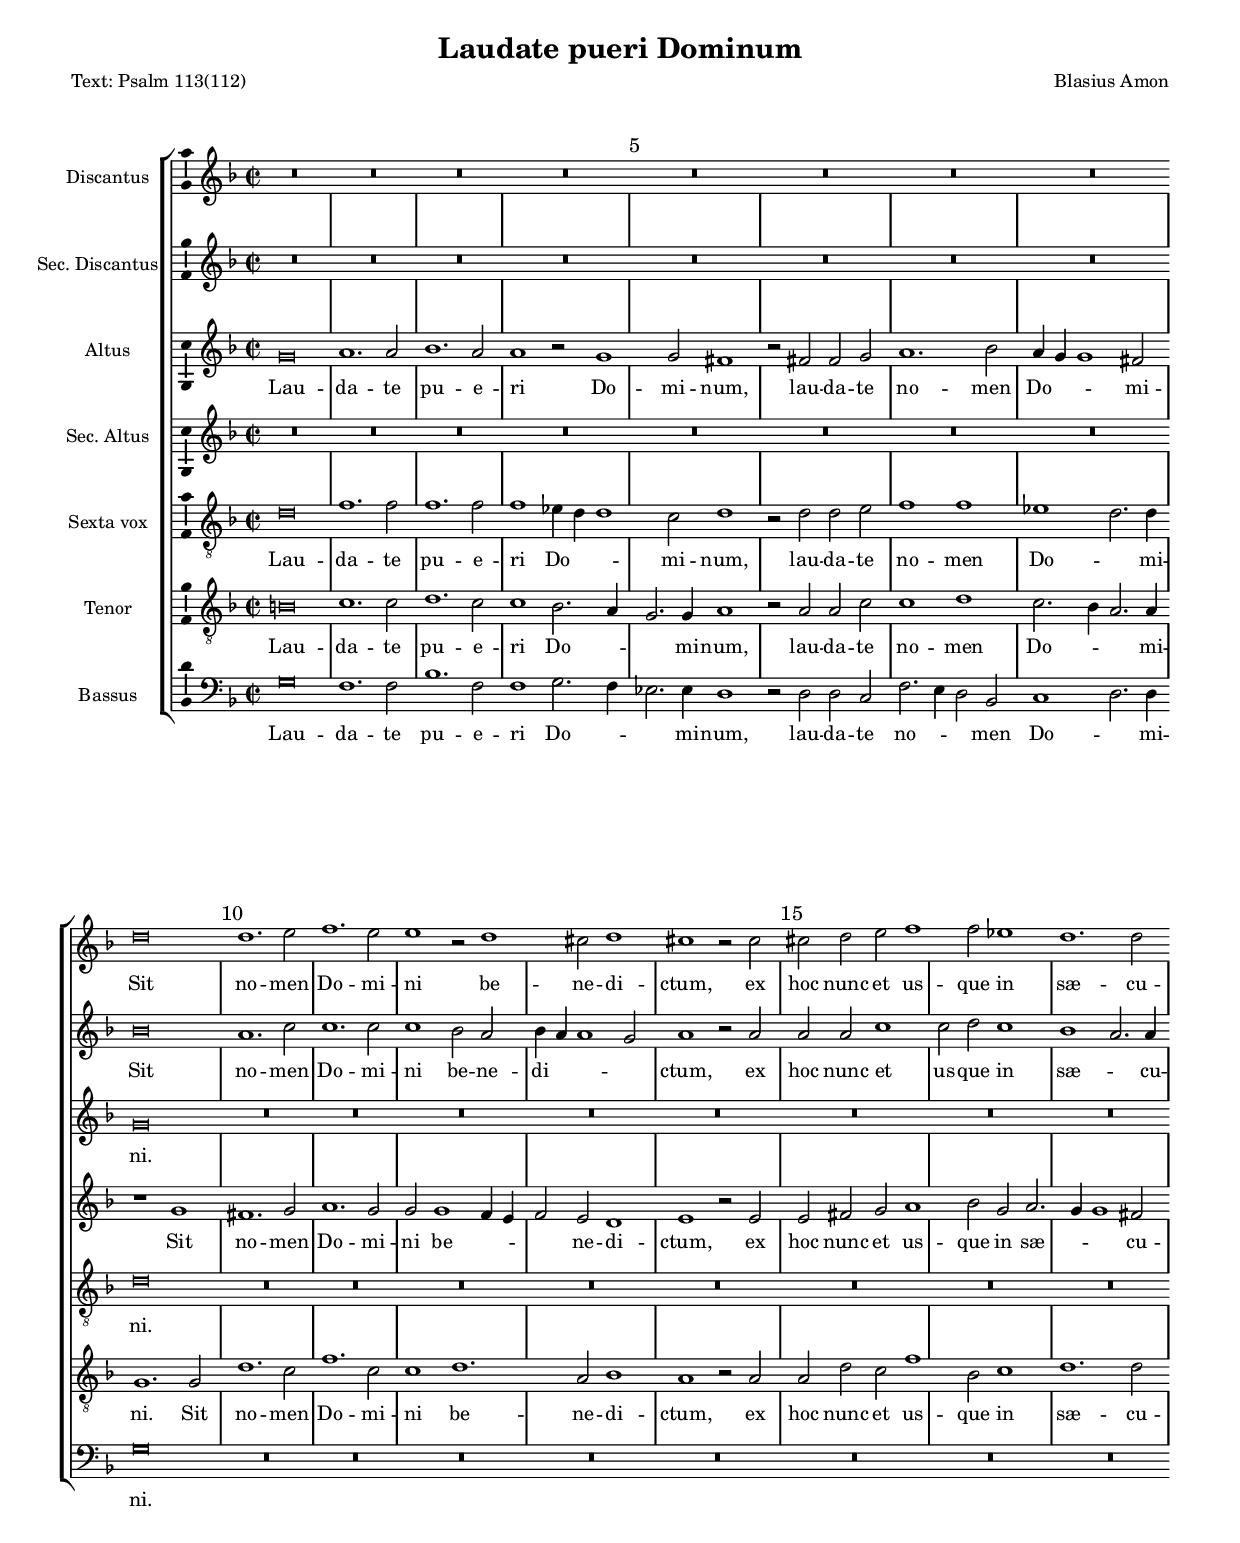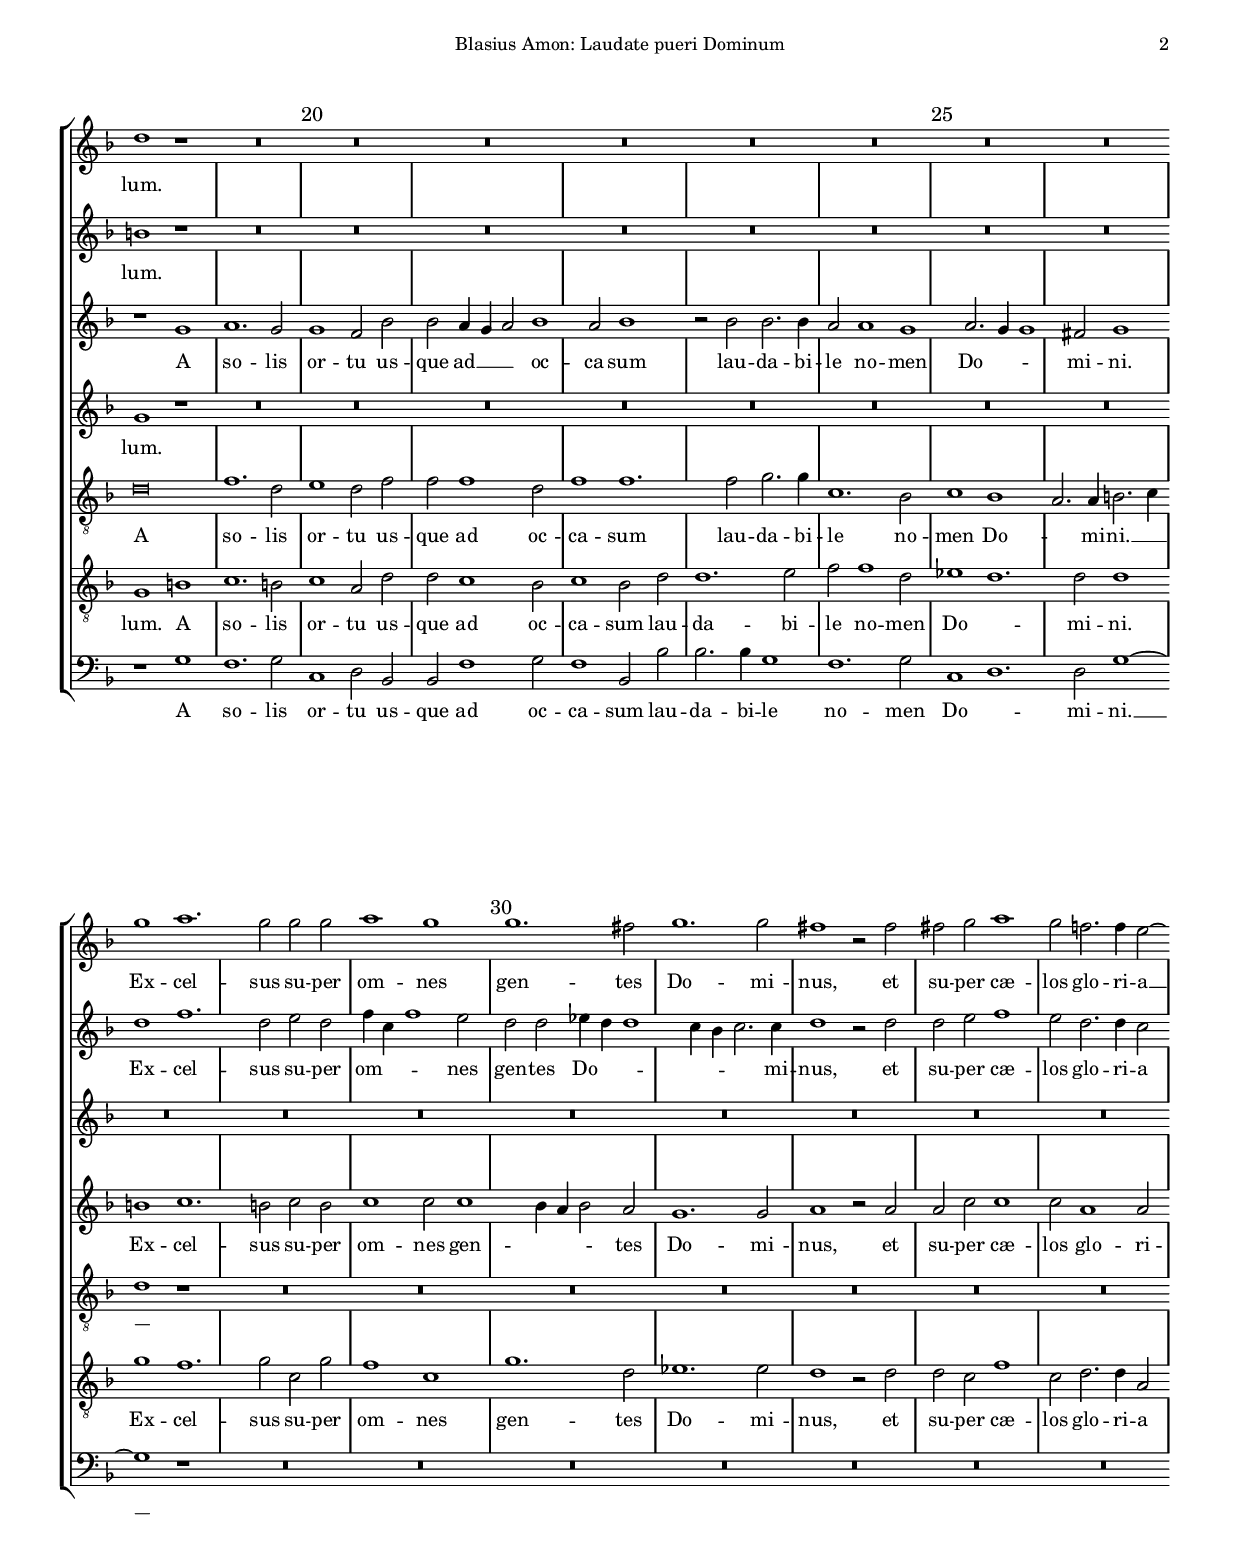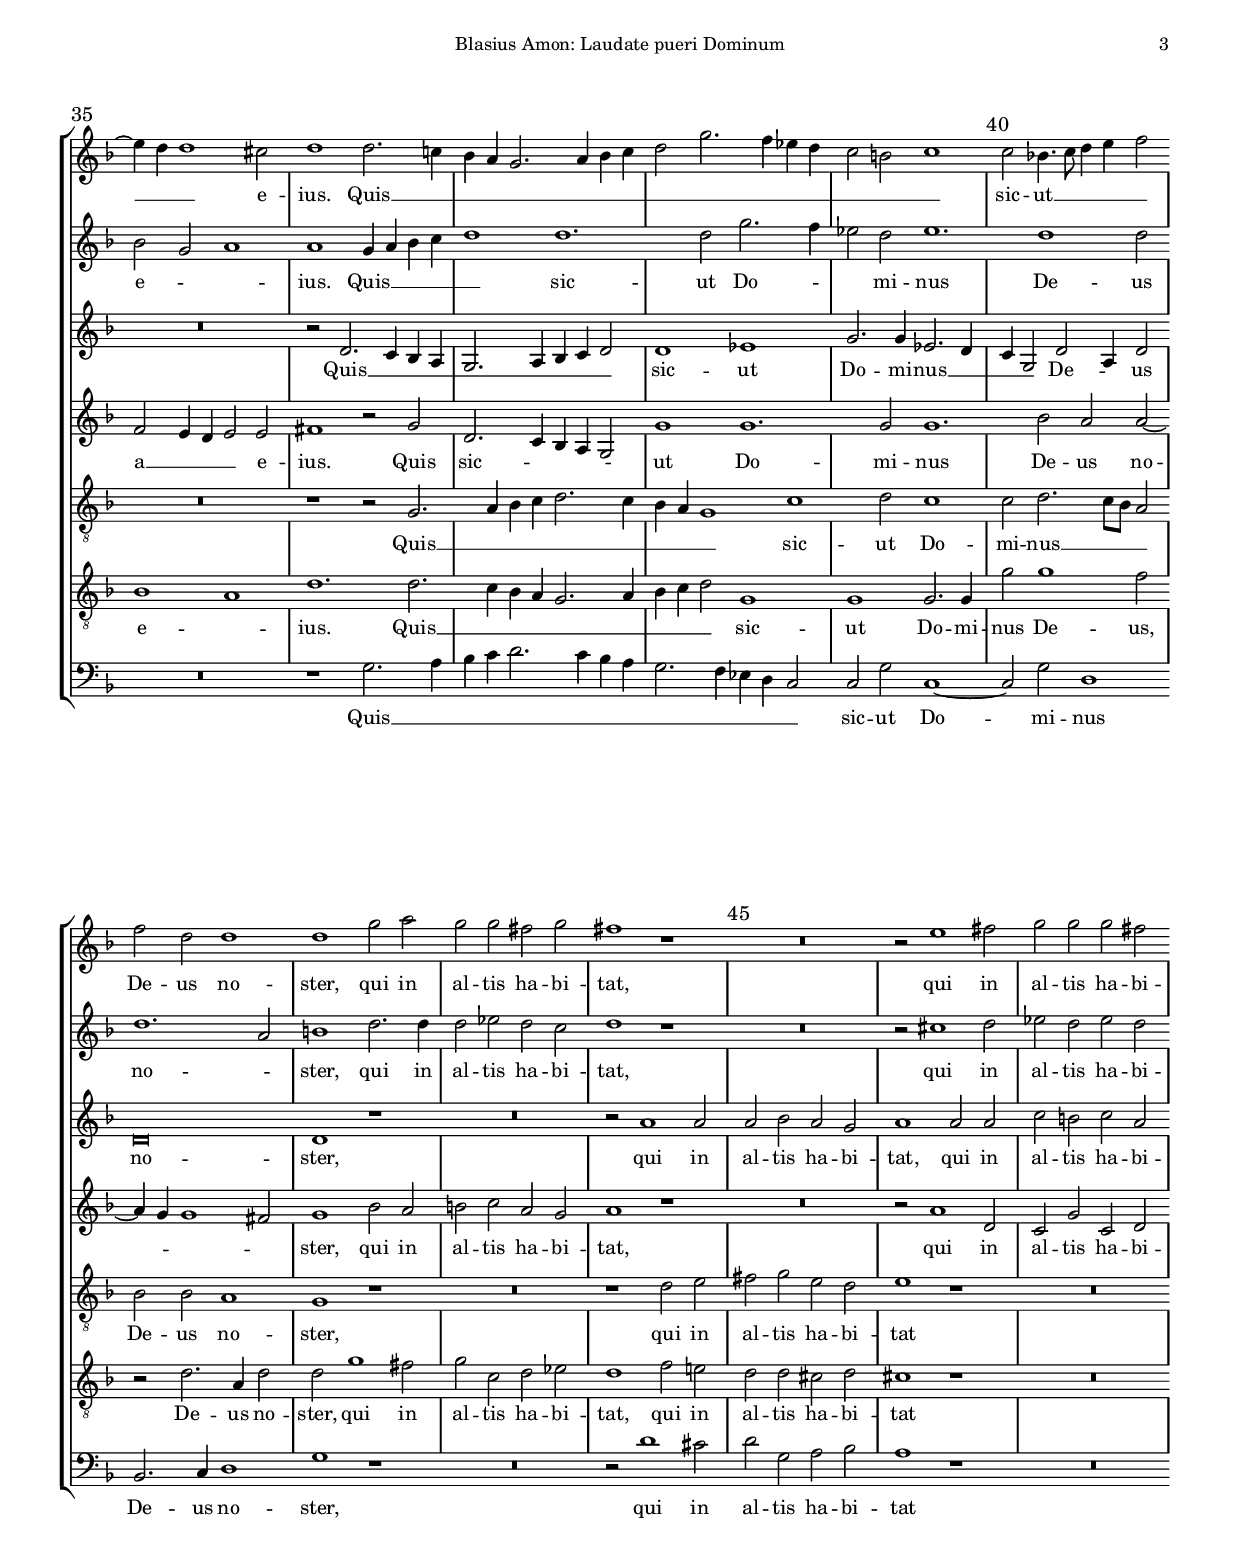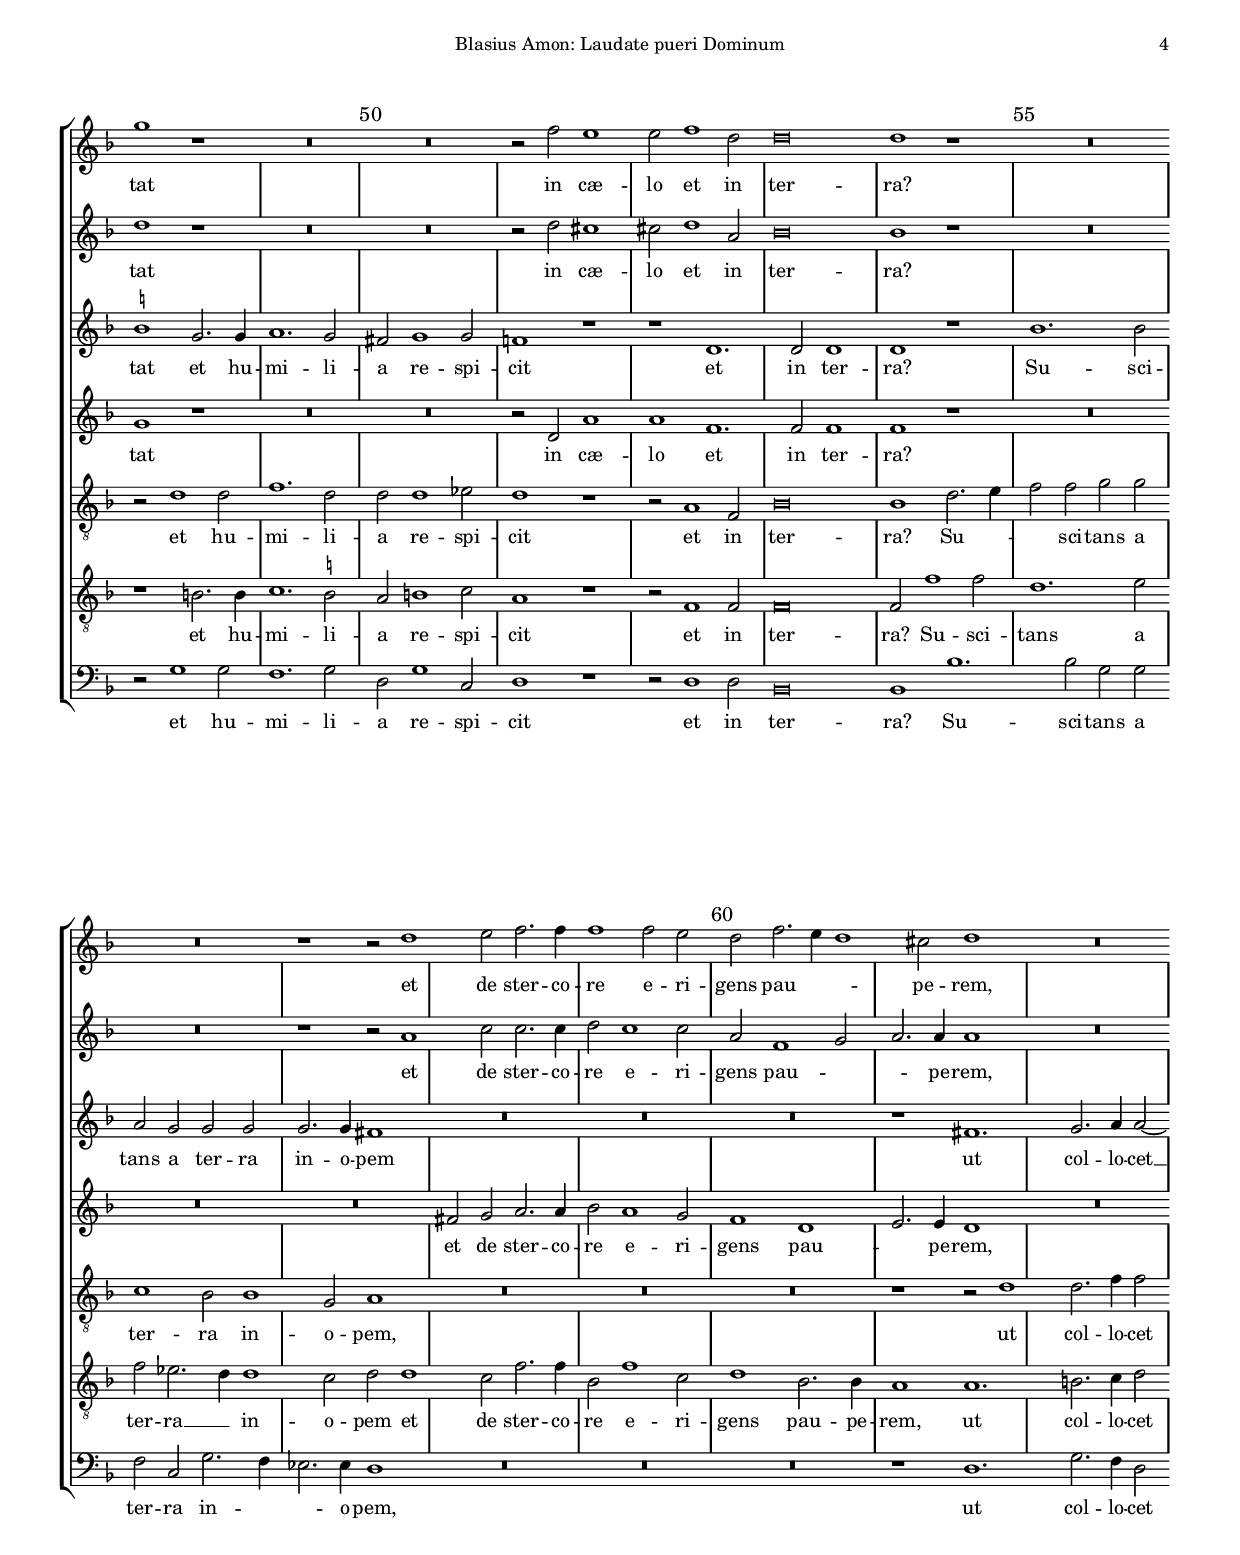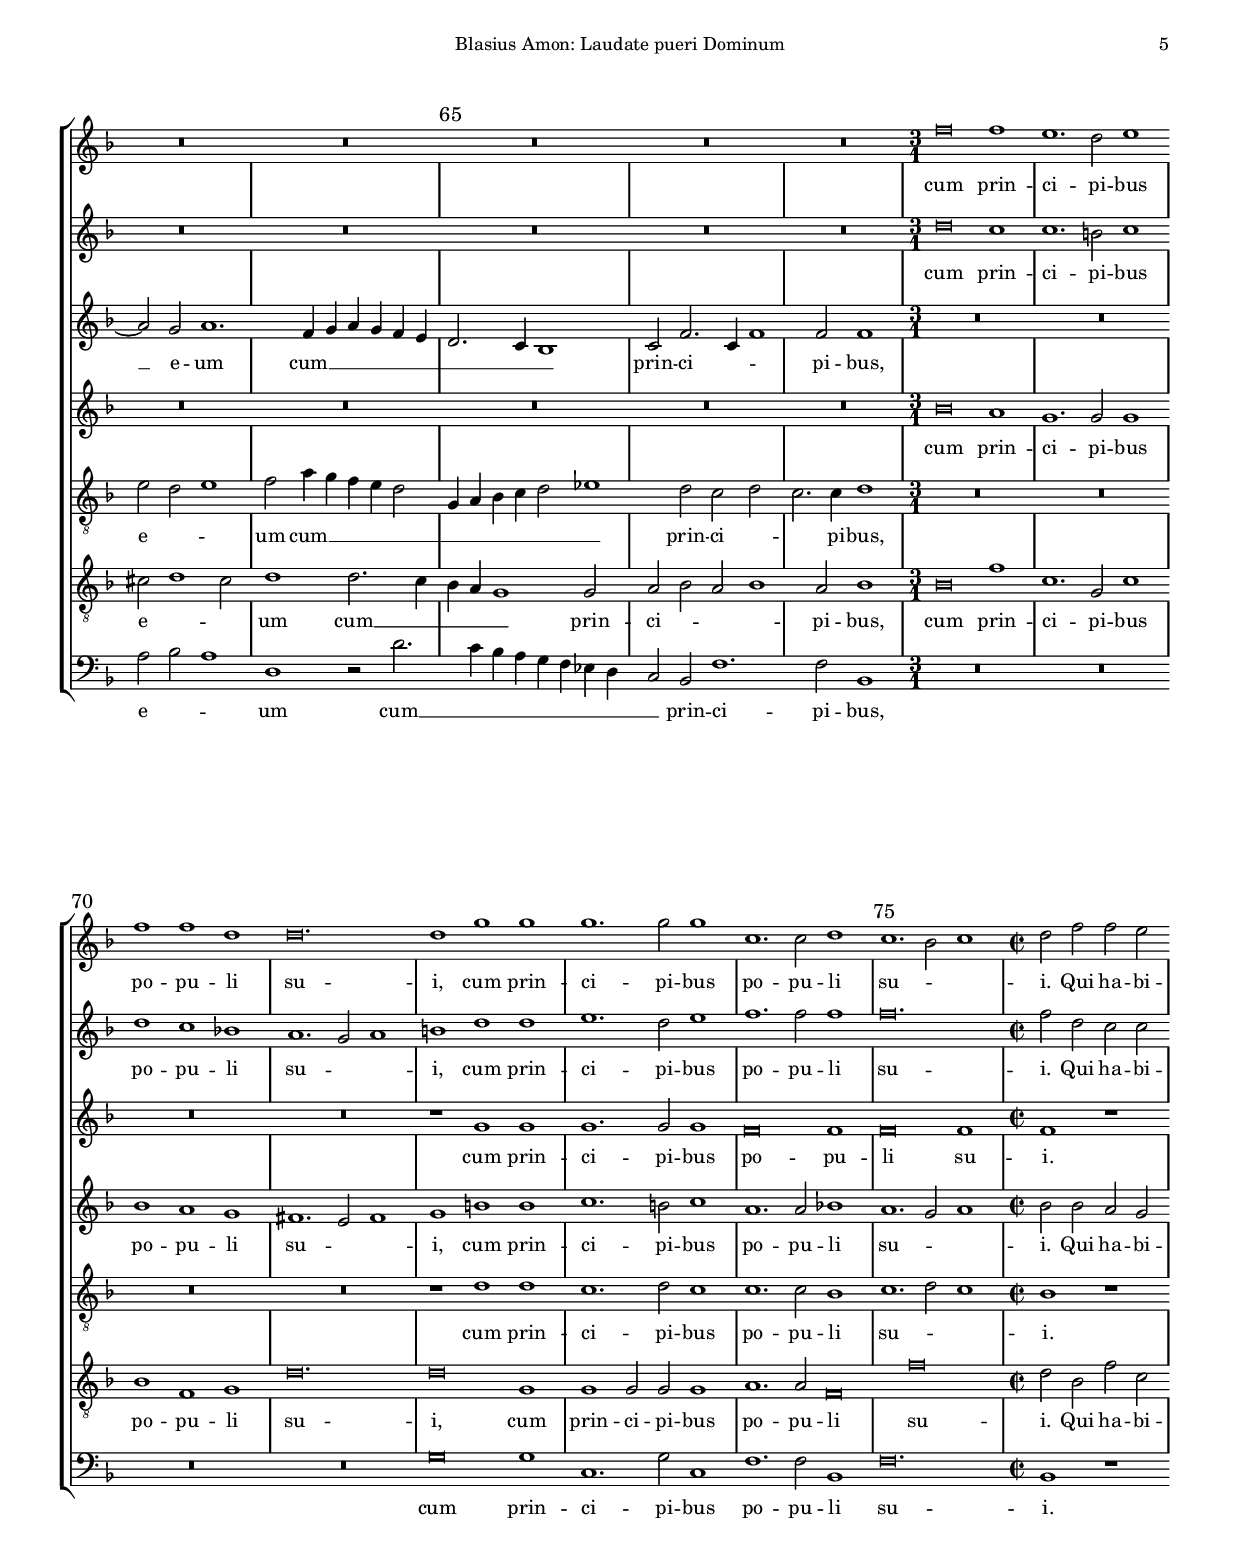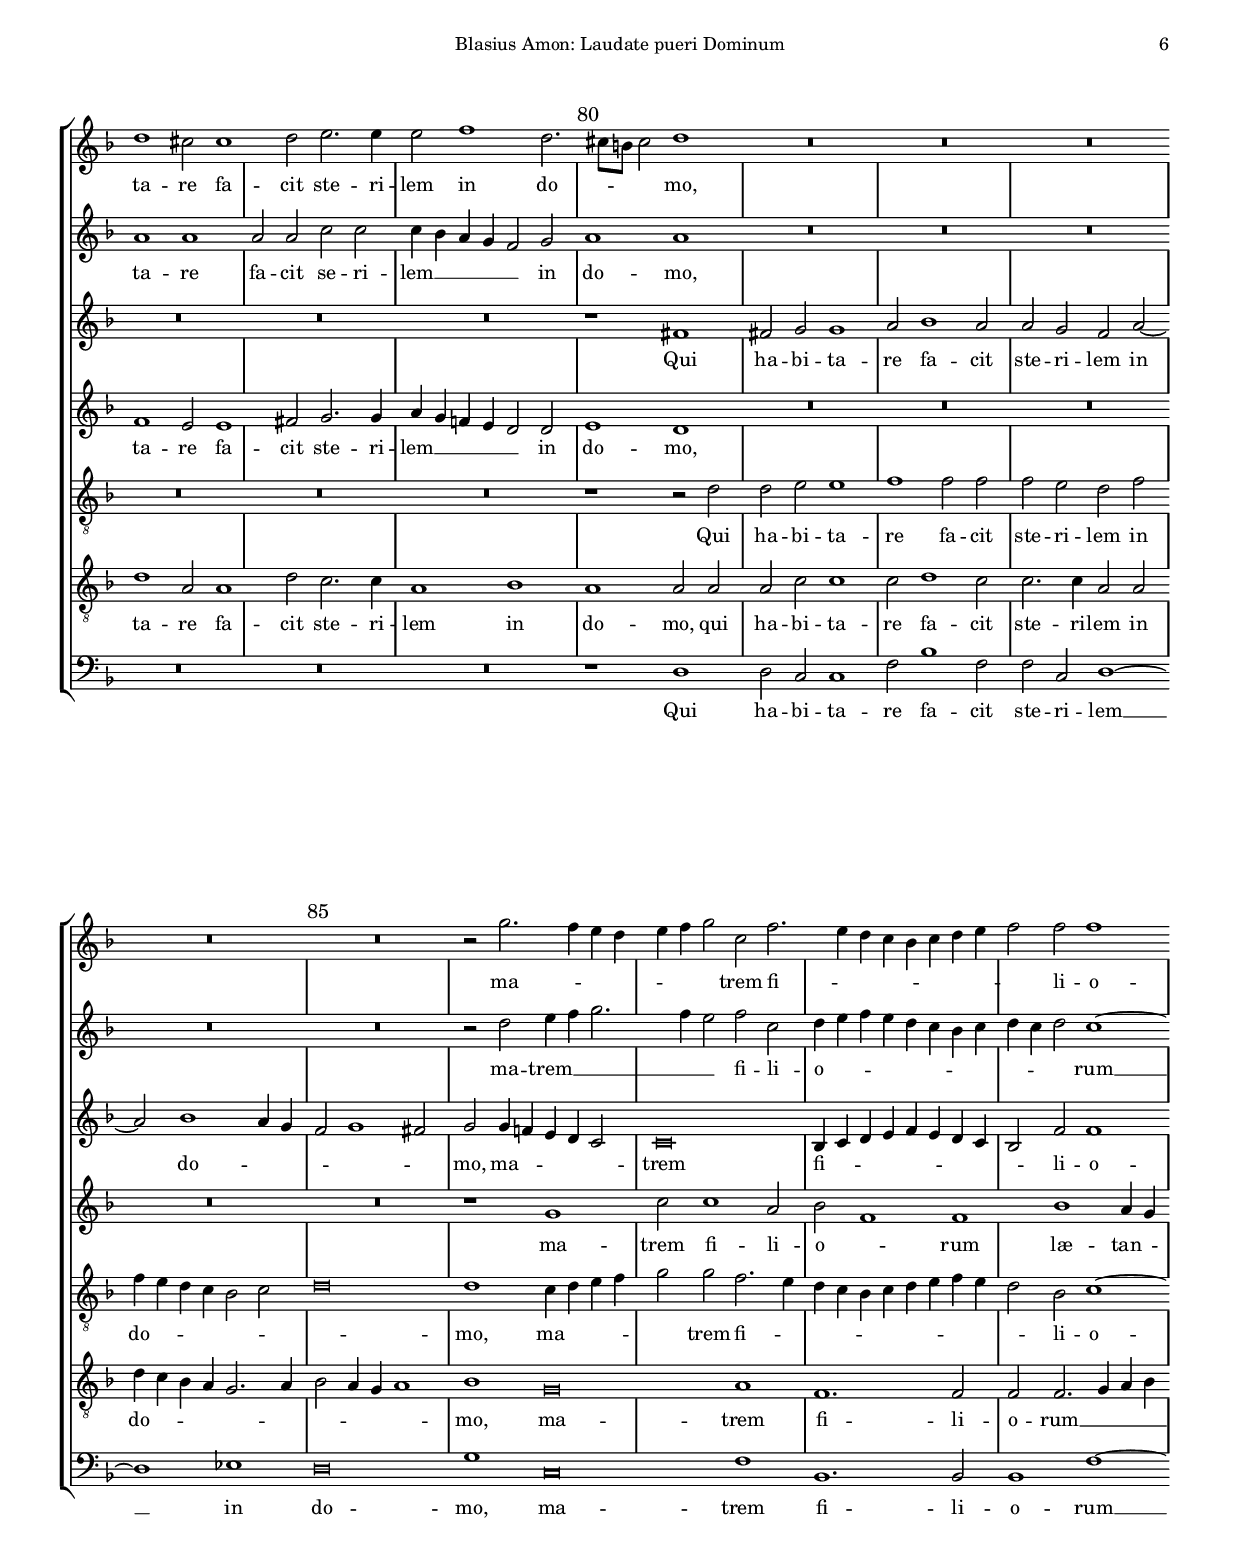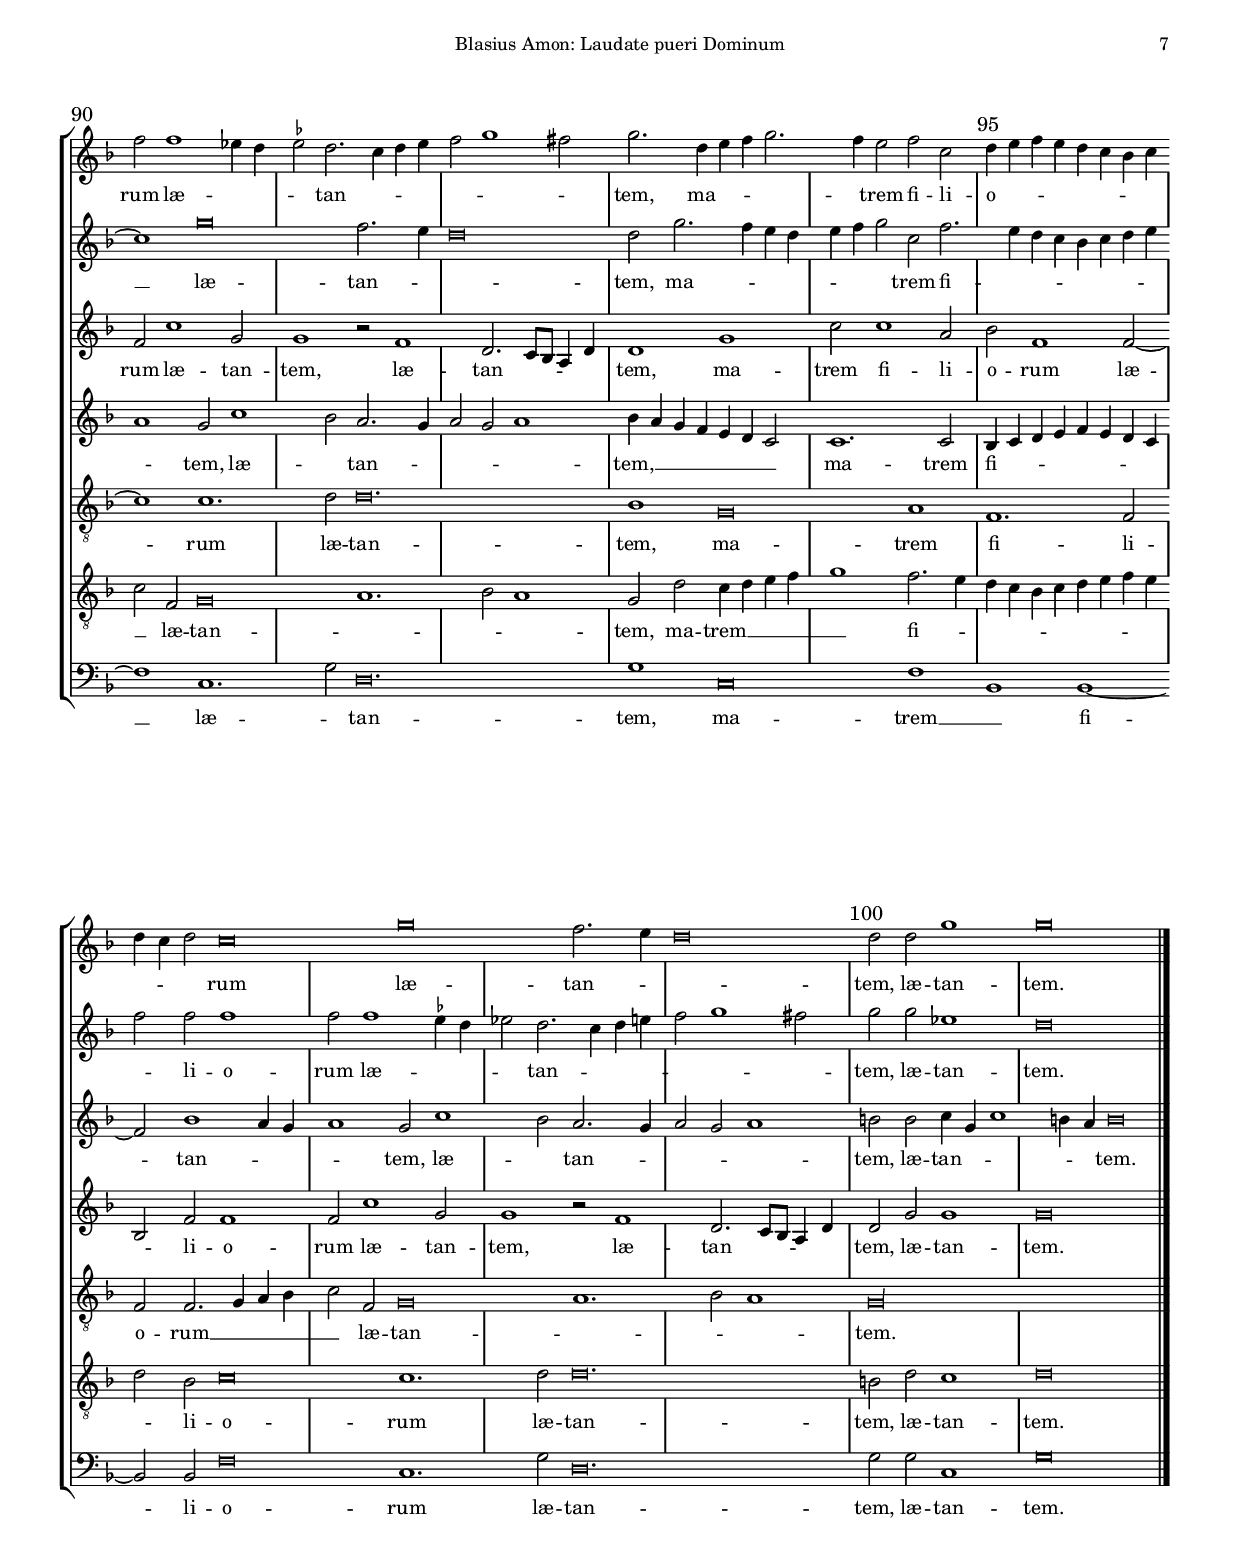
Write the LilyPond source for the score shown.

\version "2.24.1"
\language "deutsch"

% 21.9.2023
% Vorlage: DTÖ 73

% Schriftgroesse des ganzen Systems
#(set-global-staff-size 15.7)

\header {
  title = "Laudate pueri Dominum"
  composer = "Blasius Amon"
  poet = "Text: Psalm 113(112)"
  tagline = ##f
}

\paper {

  #(set-paper-size "a4")
  top-margin = 10
  bottom-margin = 10
  left-margin = 12
  right-margin = 12
  %Abstand der Noten von der Ueberschrift
  markup-system-spacing.padding = #6
  %Abstand der Noten von der Oberkante und der Kopfzeile
  top-system-spacing.padding = #6.5
  %Abstand von der Fußzeile zum untersten System
  last-bottom-spacing.minimum-distance = 25
  
  page-count = 7
  systems-per-page = 2
  
    evenHeaderMarkup = \markup \fill-line \unless \on-first-page { 
      ""
  \center-column { \line { "Blasius Amon: Laudate pueri Dominum" } }
  \if \should-print-page-number \fromproperty #'page:page-number-string }
  
  
  oddHeaderMarkup = \evenHeaderMarkup

  oddFooterMarkup = \markup \fill-line { 
    ""
    ""
    ""
      }
    }
    
allabrevevierer = \markup {
        \override #'(baseline-skip . 0)
        \line {
                \general-align #Y #CENTER
                \musicglyph #"timesig.C22"
        }
}

allabreve-vierer = {
  \once \override Staff.TimeSignature.stencil = #ly:text-interface::print
  \once \override Staff.TimeSignature.text = #allabrevevierer
  \time 4/2
}

acc = { \once \set suggestAccidentals = ##t }

hide_acc = { 
  \once \override Accidental.stencil = #ly:text-interface::print
  \once \override  Accidental.text = \markup { }
}


global = {
  \key f \major
  \allabreve-vierer
  \override NoteHead.style = #'baroque
  
  %Taktzahlen
  \override Score.BarNumber.break-visibility = #'#(#t #t #t)
  % sorgt dafuer, dass prinzipiell jeder Takt numeriert wird
  \set Score.barNumberVisibility = #(every-nth-bar-number-visible 5)
  % schraenkt die Sichtbarkeit wieder auf jeden 5. Takt ein
  \override Score.BarNumber.break-visibility = #end-of-line-invisible
  % verhindert, daß Taktzahlen am Zeilenanfang zusätzlich am Ende der vorigen Zeile erscheinen
  \override Score.BarNumber.self-alignment-X = #-1
  % positioniert die Taktzahl rechts vom Taktstrich
  \override Score.BarNumber.font-size = #1
  % macht die Taktzahl etwas groesser
  
  \set Score.tempoHideNote = ##t
  
  \hide Staff.BarLine
}


erste =  \relative c'' {
  \global
  R\breve*8 d\breve d1. e2 f1. e2 e1 r2 d1
  cis2 d1 cis r2 cis cis d e f1 f2 es1 d1. d2 d1 r R\breve*8
  g1 a1. g2 g g a1 g g1. fis2 g1. g2 fis1 r2 fis fis g a1 g2 f!2. f4 e2~
  e4 d4 d1 cis2 d1 d2. c!4 b a g2. a4 b c d2 g2. f4 es d c2 h c1 c2 b!4. c8 d4 e f2 f d d1 d g2 a
  g2 g fis g fis1 r R\breve r2 e1 fis2 g g g fis g1 r R\breve*2 r2 f e1 e2 f1 d2 d\breve d1 r
  R\breve*2 r1 r2 d1 e2 f2. f4 f1 f2 e d f2. e4 d1 cis2 d1 R\breve*6
  \time 3/1
  \tempo 2=255
  f\breve f1 e1. d2 e1 f f d d\breve. d1 g g g1. g2 g1 c,1. c2 d1 c1. b2 c1
  \allabreve-vierer
  \tempo 4=170
  d2 f f e d1 cis2 cis1 d2 e2. e4 e2 f1 d2. cis8 h cis2 d1 R\breve*5
  r2 g2. f4 e d e f g2 c, f2. e4 d c b c d e f2 f f1 f2 f1 es4 d \acc es2 d2. c4 d \hide_acc e f2 g1 fis2
  g2. d4 e f g2. f4 e2 f c d4 e f e d c b c d c d2 c\breve g' f2. e4 d\breve d2 d g1 g\breve
  \undo \hide Staff.BarLine \bar "|."
}

zweite = \relative c'' {
  \global
  R\breve*8 b\breve a1. c2 c1. c2 c1 b2 a
  b4 a a1 g2 a1 r2 a a a c1 c2 d c1 b a2. a4 h1 r R\breve*8
  d1 f1. d2 e d f4 c f1 e2 d d es4 d d1 c4 b c2. c4 d1 r2 d d e f1 e2 d2. d4 c2
  b2 g a1 a g4 a b c d1 d1. d2 g2. f4 es2 d es1. d1 d2 d1. a2 h1 d2. d4
  d2 es d c d1 r R\breve r2 cis1 d2 es d es d d1 r R\breve*2 r2 d cis1 cis2 d1 a2 b\breve b1 r
  R\breve*2 r1 r2 a1 c2 c2. c4 d2 c1 c2 a f1 g2 a2. a4 a1 R\breve*6
  \time 3/1
  d\breve c1 c1. h2 c1 d c b! a1. g2 a1 h d d e1. d2 e1 f1. f2 f1 f\breve.
  \allabreve-vierer
  f2 d c c a1 a a2 a c c c4 b a g f2 g a1 a R\breve*5
  r2 d2 e4 f g2. f4 e2 f c d4 e f e d c b c d c d2 c1~ c g'\breve f2. e4 d\breve
  d2 g2. f4 e d e f g2 c, f2. e4 d c b c d e f2 f f1 f2 f1 \acc es4 d es2 d2. c4 d e f2 g1 fis2 g g es1 d\breve
  \undo \hide Staff.BarLine \bar "|."
}

dritte = \relative c'' {
  \global
  g\breve a1. a2 b1. a2 a1 r2 g1 g2 fis1 r2 fis fis g a1. b2 a4 g g1 fis2 g\breve R\breve*8
  r1 g a1. g2 g1 f2 b b a4 g a2 b1 a2 b1 r2 b b2. b4
  a2 a1 g1 a2. g4 g1 fis2 g1 R\breve*9
  r2 d2. c4 b a g2. a4 b c d2 d1 es g2. g4 es2. d4 c g2 d' a4 d2 d\breve d1 r
  R\breve r2 a'1 a2 a b a g a1 a2 a c h c a \acc h1 g2. g4 a1. g2 fis g1 g2 f!1 r r d1. d2 d1 d r
  b'1. b2 a g g g g2. g4 fis1 R\breve*3 r1 fis1. g2. a4 a2~ a g2 a1. f4 g a g f e
  d2. c4 b1 c2 f2. c4 f1 f2 f1
  \time 3/1
  R\breve.*4 r1 g g g1. g2 g1 f\breve f1 f\breve f1
  \allabreve-vierer
  f1 r R\breve*3 r1 fis fis2 g g1 a2 b1 a2 a g f a~ a b1 a4 g
  f2 g1 fis2 g g4 f! e d c2 c\breve b4 c d e f e d c b2 f' f1 f2 c'1 g2 g1 r2 f1 d2. c8 b a4 d
  d1 g c2 c1 a2 b f1 f2~ f b1 a4 g a1 g2 c1 b2 a2. g4 a2 g a1 h2 h c4 g c1 h4 a h\breve*1/2
  \undo \hide Staff.BarLine \bar "|."
}

vierte = \relative c'' {
  \global
  R\breve*8 r1 g fis1. g2 a1. g2 g g1 f4 e
  f2 e d1 e r2 e e fis g a1 b2 g a2. g4 g1 fis2 g1 r R\breve*8
  h1 c1. h2 c h c1 c2 c1 b4 a b2 a g1. g2 a1 r2 a a c c1 c2 a1 a2
  f2 e4 d e2 e fis1 r2 g d2. c4 b a g2 g'1 g1. g2 g1. b2 a a~ a4 g4 g1 fis2 g1 b2 a
  h2 c a g a1 r R\breve r2 a1 d,2 c g' c, d g1 r R\breve*2 r2 d a'1 a f1. f2 f1 f r
  R\breve*3 fis2 g a2. a4 b2 a1 g2 f1 d e2. e4 d1 R\breve*6
  \time 3/1
  b'\breve a1 g1. g2 g1 b a g fis1. e2 fis1 g h h c1. h2 c1 a1. a2 b!1 a1. g2 a1
  \allabreve-vierer
  b2 b a g f1 e2 e1 fis2 g2. g4 a g f! e d2 d e1 d R\breve*5
  r1 g c2 c1 a2 b f1 f1 b1 a4 g a1 g2 c1 b2 a2. g4 a2 g a1
  b4 a g f e d c2 c1. c2 b4 c d e f e d c b2 f' f1 f2 c'1 g2 g1 r2 f1 d2. c8 b a4 d d2 g g1 g\breve
  \undo \hide Staff.BarLine \bar "|."
}

fuenfte = \relative c' {
  \global
  d\breve f1. f2 f1. f2 f1 es4 d d1 c2 d1 r2 d d e f1 f es d2. d4 d\breve R\breve*8
  d\breve f1. d2 e1 d2 f f f1 d2 f1 f1. f2 g2. g4
  c,1. b2 c1 b a2. a4 h2. c4 d1 r R\breve*8
  r1 r2 g,2. a4 b c d2. c4 b a g1 c1 d2 c1 c2 d2. c8 b a2 b b a1 g r
  R\breve r1 d'2 e fis g e d e1 r R\breve r2 d1 d2 f1. d2 d d1 es2 d1 r r2 a1 f2 b\breve b1 d2. e4
  f2 f g g c,1 b2 b1 g2 a1 R\breve*3 r1 r2 d1 d2. f4 f2 e d e1 f2 a4 g f e d2
  g,4 a b c d2 es1 d2 c d c2. c4 d1
  \time 3/1
  R\breve.*4 r1 d d c1. d2 c1 c1. c2 b1 c1. d2 c1
  \allabreve-vierer
  b1 r R\breve*3 r1 r2 d d e e1 f f2 f f e d f f4 e d c b2 c
  d\breve d1 c4 d e f g2 g f2. e4 d c b c d e f e d2 b c1~ c c1. d2 d\breve.
  b1 g\breve a1 f1. f2 f f2. g4 a b c2 f, g\breve a1. b2 a1 g\longa
  \undo \hide Staff.BarLine \bar "|."
}

sechste = \relative c' {
  \global
  h\breve c1. c2 d1. c2 c1 b2. a4 g2. g4 a1 r2 a2 a c c1 d c2. b4 a2. a4 g1. g2 d'1. c2 f1. c2 c1 d1.
  a2 b1 a r2 a a d c f1 b,2 c1 d1. d2 g,1 h c1. h2 c1 a2 d d c1 b2 c1 b2 d d1. e2
  f2 f1 d2 es1 d1. d2 d1 g f1. g2 c, g' f1 c g'1. d2 es1. es2 d1 r2 d d c f1 c2 d2. d4 a2
  b1 a d1. d2. c4 b a g2. a4 b c d2 g,1 g g2. g4 g'2 g1 f2 r d2. a4 d2 d g1 fis2
  g2 c, d es d1 f2 e! d d cis d cis1 r R\breve r1 h2. h4 c1. \acc h2 a h1 c2 a1 r r2 f1 f2 f\breve f2 f'1 f2
  d1. e2 f es2. d4 d1 c2 d d1 c2 f2. f4 b,2 f'1 c2 d1 b2. b4 a1 a1. h2. c4 d2 cis2 d1 cis2 d1 d2. c4
  b4 a g1 g2 a b a b1 a2 b1
  \time 3/1
  b\breve f'1 c1. g2 c1 b f g d'\breve. d\breve g,1 g g2 g g1 a1. a2 f\breve f'\breve
  \allabreve-vierer
  d2 b f' c d1 a2 a1 d2 c2. c4 a1 b a a2 a a c c1 c2 d1 c2 c2. c4 a2 a d4 c b a g2. a4
  b2 a4 g a1 b g\breve a1 f1. f2 f f2. g4 a b c2 f, g\breve a1. b2 a1
  g2 d' c4 d e f g1 f2. e4 d c b c d e f e d2 b c\breve c1. d2 d\breve. h2 d c1 d\breve
  \undo \hide Staff.BarLine \bar "|."
}

siebte = \relative c' {
  \global
  g\breve f1. f2 b1. f2 f1 g2. f4 es2. es4 d1 r2 d d c f2. e4 d2 b c1 d2. d4 g\breve R\breve*8
  r1 g f1. g2 c,1 d2 b b f'1 g2 f1 b,2 b' b2. b4 g1
  f1. g2  c,1 d1. d2 g1~ g r1 R\breve*8 r1 g2. a4 b c d2. c4 b a g2. f4 es d c2 c g' c,1~ c2 g' d1 b2. c4 d1 g r
  R\breve r2 d'1 cis2 d g, a b a1 r R\breve r2 g1 g2 f1. g2 d g1 c,2 d1 r r2 d1 d2 b\breve b1 b'1.
  b2 g g f c g'2. f4 es2. es4 d1 R\breve*3 r1 d1. g2. f4 d2 a' b a1 d, r2 d'2.
  c4 b a g f es d c2 b f'1. f2 b,1
  \time 3/1
  R\breve.*4 g'\breve g1 c,1. g'2 c,1 f1. f2 b,1 f'\breve.
  \allabreve-vierer
  b,1 r R\breve*3r1 d d2 c c1 f2 b1 f2 f c d1~ d es1
  d\breve g1 c,\breve f1 b,1. b2 b1 f'~ f c1. g'2 d\breve.
  g1 c,\breve f1 b, b1~ b2 b2 f'\breve c1. g'2 d\breve. g2 g c,1 g'\breve
  \undo \hide Staff.BarLine \bar "|."
}

ersteText = \lyricmode {
  \set lyricMelismaAlignment = #CENTER
  Sit no -- men Do -- mi -- ni be --
  ne -- di -- ctum, ex hoc nunc et us -- que in sæ -- cu -- lum.
  Ex -- cel -- sus su -- per om -- nes gen -- tes Do -- mi -- nus, et su -- per cæ -- los glo -- ri -- a __
  _ _ e -- ius. Quis __ _ _ _ _ _ _ _ _ _ _ _ _ _ _ _ sic -- ut __ _ _ _ _ De -- us no -- ster, qui in
  al -- tis ha -- bi -- tat, qui in al -- tis ha -- bi -- tat in cæ -- lo et in ter -- ra?
  et de ster -- co -- re e -- ri -- gens pau -- _ _ pe -- rem,
  cum prin -- ci -- pi -- bus po -- pu -- li su -- i, cum prin -- ci -- pi -- bus po -- pu -- li su -- _ _
  i. Qui ha -- bi -- ta -- re fa -- cit ste -- ri -- lem in do -- _ _ _ mo,
  ma -- _ _ _ _ _ _ trem fi -- _ _ _ _ _ _ _ _ li -- o -- rum læ -- _ _ _ tan -- _ _ _ _ _ _ 
  tem, ma -- _ _ _ _ trem fi -- li -- o -- _ _ _ _ _ _ _ _ _ _ rum læ -- tan -- _ _ tem, læ -- tan -- tem.
}

zweiteText = \lyricmode {
  \set lyricMelismaAlignment = #CENTER
  Sit no -- men Do -- mi -- ni be -- ne --
  di -- _ _ _ ctum, ex hoc nunc et us -- que in sæ -- _ cu -- lum.
  Ex -- cel -- sus su -- per om -- _ _ nes gen -- tes Do -- _ _ _ _ _ mi -- nus, et su -- per cæ -- los glo -- ri -- a
  e -- _ _ ius. Quis __ _ _ _ _ sic -- ut Do -- _ _ mi -- nus De -- us no -- _ ster, qui in 
  al -- tis ha -- bi -- tat, qui in al -- tis ha -- bi -- tat in cæ -- lo et in ter -- ra?
  et de ster -- co -- re e -- ri -- gens pau -- _ _ pe -- rem,
  cum prin -- ci -- pi -- bus po -- pu -- li su -- _ _ i, cum prin -- ci -- pi -- bus po -- pu -- li su --
  i. Qui ha -- bi -- ta -- re fa -- cit se -- ri -- lem __ _ _ _ _ in do -- mo,
  ma -- trem __ _ _ _ _ fi -- li -- o -- _ _ _ _ _ _ _ _ _ _ rum __
  læ -- tan -- _ _ 
  tem, ma -- _ _ _ _ _ _ trem fi -- _ _ _ _ _ _ _ _ li -- o -- rum læ -- _ _ _ tan -- _ _ _ _ _ _ tem, læ -- tan -- tem.
}

dritteText = \lyricmode {
  \set lyricMelismaAlignment = #CENTER
  Lau -- da -- te pu -- e -- ri Do -- mi -- num, lau -- da -- te no -- men Do -- _ _ mi -- ni.
  A so -- lis or -- tu us -- que ad __ _ _ oc -- ca -- sum lau -- da -- bi --
  le no -- men Do -- _ _ mi -- ni.
  Quis __ _ _ _ _ _ _ _ _ sic -- ut Do -- mi -- nus __ _ _ _ De -- _ us no -- ster,
  qui in al -- tis ha -- bi -- tat, qui in al -- tis ha -- bi -- tat et hu -- mi -- li -- a re -- spi -- cit et in ter -- ra?
  Su -- sci -- tans a ter -- ra in -- o -- pem ut col -- lo -- cet __ e -- um cum __ _ _ _ _ _ 
  _ _ _ prin -- ci -- _ _ pi -- bus, cum prin -- ci -- pi -- bus po -- pu -- li su --
  i. Qui ha -- bi -- ta -- re fa -- cit ste -- ri -- lem in do -- _ _
  _ _ _ mo, ma -- _ _ _ _ trem fi -- _ _ _ _ _ _ _ _ li -- o -- rum læ -- tan -- tem, læ -- tan -- _ _ _ _ 
  tem, ma -- trem fi -- li -- o -- rum læ -- tan -- _ _ _ tem, læ -- _ tan -- _ _ _ _ tem, læ -- tan -- _ _ _ _ tem.
}

vierteText = \lyricmode  {
  \set lyricMelismaAlignment = #CENTER
  Sit no -- men Do -- mi -- ni be -- _ _ 
  _ ne -- di -- ctum, ex hoc nunc et us -- que in sæ -- _ _ cu -- lum.
  Ex -- cel -- sus su -- per om -- nes gen -- _ _ _ tes Do -- mi -- nus, et su -- per cæ -- los glo -- ri --
  a __ _ _ _ e -- ius. Quis sic -- _ _ _ _ ut Do -- mi -- nus De -- us no -- _ _ _ ster, qui in
  al -- tis ha -- bi -- tat, qui in al -- tis ha -- bi -- tat in cæ -- lo et in ter -- ra?
  et de ster -- co -- re e -- ri -- gens pau -- _ pe -- rem,
  cum prin -- ci -- pi -- bus po -- pu -- li su -- _ _ i, cum prin -- ci -- pi -- bus po -- pu -- li su -- _ _ 
  i. Qui ha -- bi -- ta -- re fa -- cit ste -- ri -- lem __ _ _ _ _ in do -- mo,
  ma -- trem fi -- li -- o -- _ rum læ -- tan -- _ _ tem, læ -- _ tan -- _ _ _ _ 
  tem, __ _ _ _ _ _ _ ma -- trem fi -- _ _ _ _ _ _ _ _ li -- o -- rum læ -- tan -- tem, læ -- tan -- _ _ _ _ tem, læ -- tan -- tem.
}

fuenfteText = \lyricmode  {
  \set lyricMelismaAlignment = #CENTER
  Lau -- da -- te pu -- e -- ri Do -- _ _ mi -- num, lau -- da -- te no -- men Do -- _ mi -- ni.
  A so -- lis or -- tu us -- que ad oc -- ca -- sum lau -- da -- bi -- 
  le no -- men Do -- _ mi -- ni. __ _ _ 
  Quis __ _ _ _ _ _ _ _ _ sic -- ut Do -- mi -- nus __ _ _ _ De -- us no -- ster,
  qui in al -- tis ha -- bi -- tat et hu -- mi -- li -- a re -- spi -- cit et in ter -- ra? Su -- _
  _ sci -- tans a ter -- ra in -- o -- pem, ut col -- lo -- cet e -- _ _ um cum __ _ _ _ _ 
  _ _ _ _ _ _ prin -- ci -- _ _ pi -- bus, cum prin -- ci -- pi -- bus po -- pu -- li su -- _ _ 
  i. Qui ha -- bi -- ta -- re fa -- cit ste -- ri -- lem in do -- _ _ _ _ _ 
  _ mo, ma -- _ _ _ _ trem fi -- _ _ _ _ _ _ _ _ _ _ li -- o -- rum læ -- tan --
  tem, ma -- trem fi -- li -- o -- rum __ _ _ _ _ læ -- tan -- _ _ _ tem.
}

sechsteText = \lyricmode  {
  \set lyricMelismaAlignment = #CENTER
  Lau -- da -- te pu -- e -- ri Do -- _ _ mi -- num, lau -- da -- te no -- men Do -- _ _ mi -- ni. Sit no -- men Do -- mi -- ni be --
  ne -- di -- ctum, ex hoc nunc et us -- que in sæ -- cu -- lum. A so -- lis or -- tu us -- que ad oc -- ca -- sum lau -- da -- bi -- 
  le no -- men Do -- _ mi -- ni. Ex -- cel -- sus su -- per om -- nes gen -- tes Do -- mi -- nus, et su -- per cæ -- los glo -- ri -- a
  e -- _ ius. Quis __ _ _ _ _ _ _ _ _ sic -- ut Do -- mi -- nus De -- us, De -- us no -- ster, qui in
  al -- tis ha -- bi -- tat, qui in al -- tis ha -- bi -- tat et hu -- mi -- li -- a re -- spi -- cit et in ter -- ra? Su -- sci --
  tans a ter -- ra __ _ in -- o -- pem et de ster -- co -- re e -- ri -- gens pau -- pe -- rem, ut col -- lo -- cet e -- _ _ um cum __ _
  _ _ _ prin -- ci -- _ _ _ pi -- bus, cum prin -- ci -- pi -- bus po -- pu -- li su -- i, cum prin -- ci -- pi -- bus po -- pu -- li su --
  i. Qui ha -- bi -- ta -- re fa -- cit ste -- ri -- lem in do -- mo, qui ha -- bi -- ta -- re fa -- cit ste -- ri -- lem in do -- _ _ _ _ _ 
  _ _ _ _ mo, ma -- trem fi -- li -- o -- rum __ _ _ _ _ læ -- tan -- _ _ _ 
  tem, ma -- trem __ _ _ _ _ fi -- _ _ _ _ _ _ _ _ _ _ li -- o -- rum læ -- tan -- tem, læ -- tan -- tem.
}

siebteText = \lyricmode  {
  \set lyricMelismaAlignment = #CENTER
  Lau -- da -- te pu -- e -- ri Do -- _ _ mi -- num, lau -- da -- te no -- _ _ men Do -- _ mi -- ni.
  A so -- lis or -- tu us -- que ad oc -- ca -- sum lau -- da -- bi -- le
  no -- men Do -- _ mi -- ni. __
  Quis __ _ _ _ _ _ _ _ _ _ _ _ _ sic -- ut Do -- mi -- nus De -- us no -- ster,
  qui in al -- tis ha -- bi -- tat et hu -- mi -- li -- a re -- spi -- cit et in ter -- ra? Su --
  sci -- tans a ter -- ra in -- _ _ o -- pem, ut col -- lo -- cet e -- _ _ um cum __
  _ _ _ _ _ _ _ _ prin -- ci -- pi -- bus, cum prin -- ci -- pi -- bus po -- pu -- li su --
  i. Qui ha -- bi -- ta -- re fa -- cit ste -- ri -- lem __ in
  do -- mo, ma -- trem fi -- li -- o -- rum __ læ -- _ tan -- 
  tem, ma -- trem __ _ fi -- li -- o -- rum læ -- tan -- tem, læ -- tan -- tem.
}



\score {
  \new StaffGroup <<
    \new Staff \with {
      midiInstrument = "choir aahs"
      instrumentName = "Discantus"
      \consists "Ambitus_engraver"
    } {\clef "G" \erste }
    \addlyrics { \ersteText }
    

    \new Staff \with {
      midiInstrument = "choir aahs"
      instrumentName = "Sec. Discantus"
      \consists "Ambitus_engraver"
    } { \clef "G" \zweite }
    \addlyrics { \zweiteText }
   
    \new Staff \with {
      midiInstrument = "choir aahs"
      instrumentName = "Altus"
      \consists "Ambitus_engraver"
    } { \clef "G" \dritte }
    \addlyrics { \dritteText }
    
    \new Staff \with {
      midiInstrument = "choir aahs"
      instrumentName = "Sec. Altus"
      \consists "Ambitus_engraver"
    } { \clef "G" \vierte }
    \addlyrics { \vierteText }
    
    \new Staff \with {
      midiInstrument = "choir aahs"
      instrumentName = "Sexta vox"
      \consists "Ambitus_engraver"
    } { \clef "G_8" \fuenfte }
    \addlyrics { \fuenfteText }    
    
    \new Staff \with {
      midiInstrument = "choir aahs"
      instrumentName = "Tenor"
      \consists "Ambitus_engraver"
    } { \clef "G_8" \sechste }
    \addlyrics { \sechsteText }
    
    \new Staff \with {
      midiInstrument = "choir aahs"
      instrumentName = "Bassus"
      \consists "Ambitus_engraver"
    } { \clef "F" \siebte }
    \addlyrics { \siebteText }
    
  >>
  \layout {
  indent = #17
  }
  \midi {
    \tempo 4=170
  }
}
